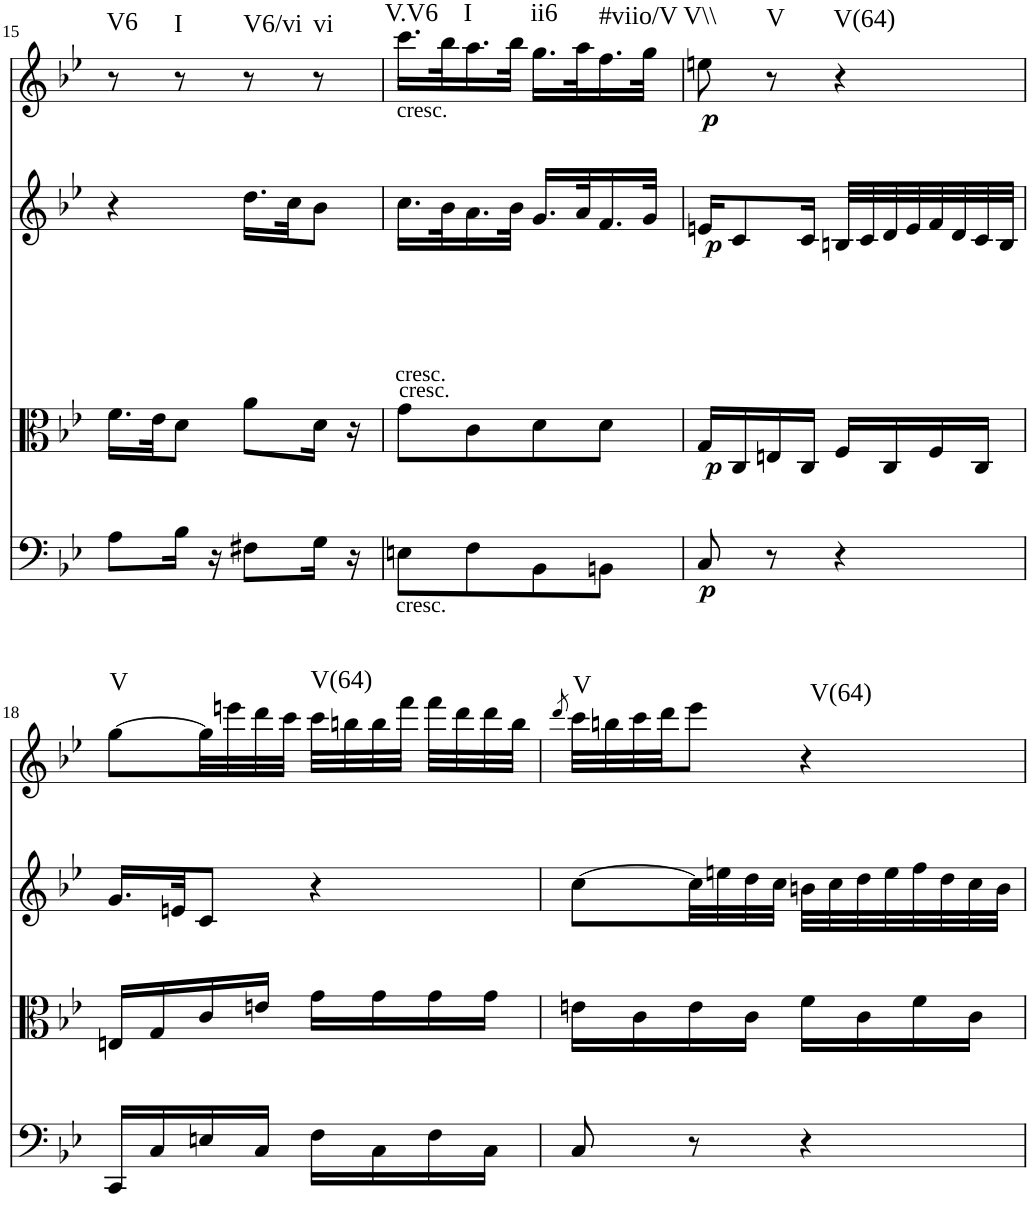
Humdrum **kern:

**kern	**dynam	**kern	**dynam	**kern	**dynam	**kern	**dynam	**harte
*part4	*part4	*part3	*part3	*part2	*part2	*part1	*part1	*part1
*staff4	*staff4	*staff3	*staff3	*staff2	*staff2	*staff1	*staff1	*
*I"Violoncello	*	*I"Viola	*	*I"Violin II	*	*I"Violin I	*	*
!!LO:PB:g=z
*clefF4	*	*clefC3	*	*clefG2	*	*clefG2	*	*
*k[b-e-]	*	*k[b-e-]	*	*k[b-e-]	*	*k[b-e-]	*	*
*M2/4	*	*M2/4	*	*M2/4	*	*M2/4	*	*
=15	=15	=15	=15	=15	=15	=15	=15	=15
!	!	!	!	!	!	!	!	!LO:H:kt=V6
8A\L	.	16.f\LL	.	4r	.	8r	.	N
.	.	32e-\JK	.	.	.	.	.	.
!	!	!	!	!	!	!	!	!LO:H:kt=I
16B-\Jk	.	8d\J	.	.	.	8r	.	N
16r	.	.	.	.	.	.	.	.
!	!	!	!	!	!	!	!	!LO:H:kt=V6/vi
8F#X\L	.	8a\L	.	16.dd\LL	.	8r	.	N
.	.	.	.	32cc\JK	.	.	.	.
!	!	!	!	!	!	!	!	!LO:H:kt=vi
16G\Jk	.	16d\Jk	.	8b-\J	.	8r	.	N
16r	.	16r	.	.	.	.	.	.
=16	=16	=16	=16	=16	=16	=16	=16	=16
!	!	!	!	!	!	!LO:TX:b:t=cresc.	!	!
!	!	!	!	!LO:TX:b:t=cresc.	!	!	!	!
!	!	!	!	!LO:TX:b:t=cresc.	!	!	!	!
!LO:TX:b:t=cresc.	!	!	!	!	!	!	!	!LO:H:kt=V.V6
8En\L	.	8g\L	.	16.cc\LL	.	16.ccc\LL	.	N
.	.	.	.	32b-\K	.	32bb-\K	.	.
!	!	!	!	!	!	!	!	!LO:H:kt=I
8F\	.	8c\	.	16.a\	.	16.aa\	.	N
.	.	.	.	32b-\JJk	.	32bb-\JJk	.	.
!	!	!	!	!	!	!	!	!LO:H:kt=ii6
8BB-\	.	8d\	.	16.g/LL	.	16.gg\LL	.	N
.	.	.	.	32a/K	.	32aa\K	.	.
!	!	!	!	!	!	!	!	!LO:H:kt=#viio/V
8BBn\J	.	8d\J	.	16.f/	.	16.ff\	.	N
.	.	.	.	32g/JJk	.	32gg\JJk	.	.
=17	=17	=17	=17	=17	=17	=17	=17	=17
!	!LO:DY:b	!	!LO:DY:b	!	!LO:DY:b	!	!LO:DY:b	!LO:H:kt=V\\
8C/	p	16G/LL	p	16en/KL	p	8een\	p	N
.	.	16C/	.	8c/	.	.	.	.
!	!	!	!	!	!	!	!	!LO:H:kt=V
8r	.	16En/	.	.	.	8r	.	N
.	.	16C/JJ	.	16c/Jk	.	.	.	.
!	!	!	!	!	!	!	!	!LO:H:kt=V(64)
4r	.	16F/LL	.	32Bn/LLL	.	4r	.	N
.	.	.	.	32c/	.	.	.	.
.	.	16C/	.	32d/	.	.	.	.
.	.	.	.	32e/	.	.	.	.
.	.	16F/	.	32f/	.	.	.	.
.	.	.	.	32d/	.	.	.	.
.	.	16C/JJ	.	32c/	.	.	.	.
.	.	.	.	32B/JJJ	.	.	.	.
!!LO:LB:g=z
=18	=18	=18	=18	=18	=18	=18	=18	=18
!	!	!	!	!	!	!	!	!LO:H:kt=V
16CC/LL	.	16En/LL	.	16.g/LL	.	[8gg\L	.	N
16C/	.	16G/	.	.	.	.	.	.
.	.	.	.	32en/JK	.	.	.	.
16En/	.	16c/	.	8c/J	.	32gg\LL]	.	.
.	.	.	.	.	.	32eeen\	.	.
16C/JJ	.	16en/JJ	.	.	.	32ddd\	.	.
.	.	.	.	.	.	32ccc\JJJ	.	.
!	!	!	!	!	!	!	!	!LO:H:kt=V(64)
16F\LL	.	16g\LL	.	4r	.	32ccc\LLL	.	N
.	.	.	.	.	.	32bbn\	.	.
16C\	.	16g\	.	.	.	32bb\	.	.
.	.	.	.	.	.	32fff\JJJ	.	.
16F\	.	16g\	.	.	.	32fff\LLL	.	.
.	.	.	.	.	.	32ddd\	.	.
16C\JJ	.	16g\JJ	.	.	.	32ddd\	.	.
.	.	.	.	.	.	32bb\JJJ	.	.
=19	=19	=19	=19	=19	=19	=19	=19	=19
.	.	.	.	.	.	8qddd/	.	.
!	!	!	!	!	!	!	!	!LO:H:kt=V
8C/	.	16en\LL	.	[8cc\L	.	32ccc\LLL	.	N
.	.	.	.	.	.	32bbn\	.	.
.	.	16c\	.	.	.	32ccc\	.	.
.	.	.	.	.	.	32ddd\JJ	.	.
8r	.	16e\	.	32cc\LL]	.	8eee-\J	.	.
.	.	.	.	32een\	.	.	.	.
.	.	16c\JJ	.	32dd\	.	.	.	.
.	.	.	.	32cc\JJJ	.	.	.	.
!	!	!	!	!	!	!	!	!LO:H:kt=V(64)
4r	.	16f\LL	.	32bn\LLL	.	4r	.	N
.	.	.	.	32cc\	.	.	.	.
.	.	16c\	.	32dd\	.	.	.	.
.	.	.	.	32ee\	.	.	.	.
.	.	16f\	.	32ff\	.	.	.	.
.	.	.	.	32dd\	.	.	.	.
.	.	16c\JJ	.	32cc\	.	.	.	.
.	.	.	.	32b\JJJ	.	.	.	.
=	=	=	=	=	=	=	=	=
*-	*-	*-	*-	*-	*-	*-	*-	*-
